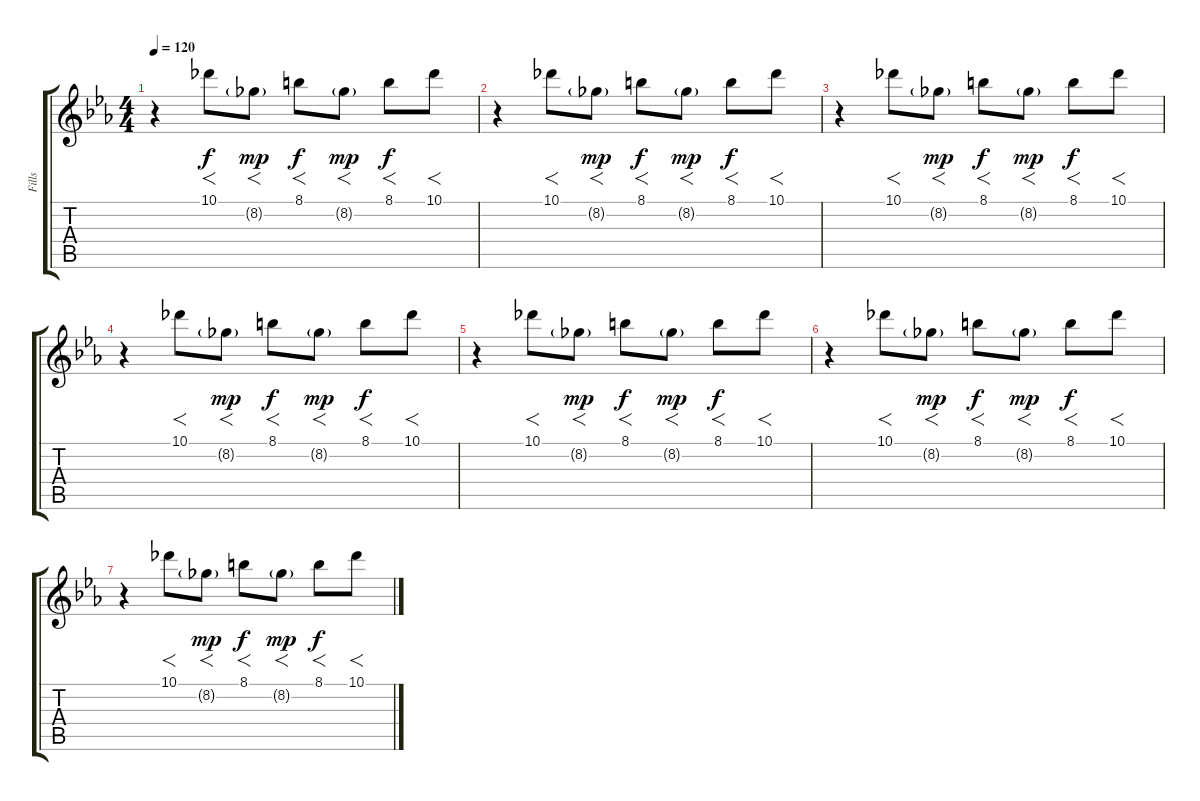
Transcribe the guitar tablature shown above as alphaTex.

\track ("Fills" "Fills") {instrument overdrivenguitar}
\staff {score tabs}
\tuning (Eb4 Bb3 Gb3 Db3 Ab2 Db2) {hide}
\ts (4 4)
\tempo 120
\clef g2
\ks eb
r.4{dy f} 10.1.8{f} 8.2{g}.8{f dy mp} 8.1.8{f dy f} 8.2{g}.8{f dy mp} 8.1.8{f dy f} 10.1.8{f} |
r.4 10.1.8{f} 8.2{g}.8{f dy mp} 8.1.8{f dy f} 8.2{g}.8{f dy mp} 8.1.8{f dy f} 10.1.8{f} |
r.4 10.1.8{f} 8.2{g}.8{f dy mp} 8.1.8{f dy f} 8.2{g}.8{f dy mp} 8.1.8{f dy f} 10.1.8{f} |
r.4 10.1.8{f} 8.2{g}.8{f dy mp} 8.1.8{f dy f} 8.2{g}.8{f dy mp} 8.1.8{f dy f} 10.1.8{f} |
r.4 10.1.8{f} 8.2{g}.8{f dy mp} 8.1.8{f dy f} 8.2{g}.8{f dy mp} 8.1.8{f dy f} 10.1.8{f} |
r.4 10.1.8{f} 8.2{g}.8{f dy mp} 8.1.8{f dy f} 8.2{g}.8{f dy mp} 8.1.8{f dy f} 10.1.8{f} |
r.4 10.1.8{f} 8.2{g}.8{f dy mp} 8.1.8{f dy f} 8.2{g}.8{f dy mp} 8.1.8{f dy f} 10.1.8{f}
